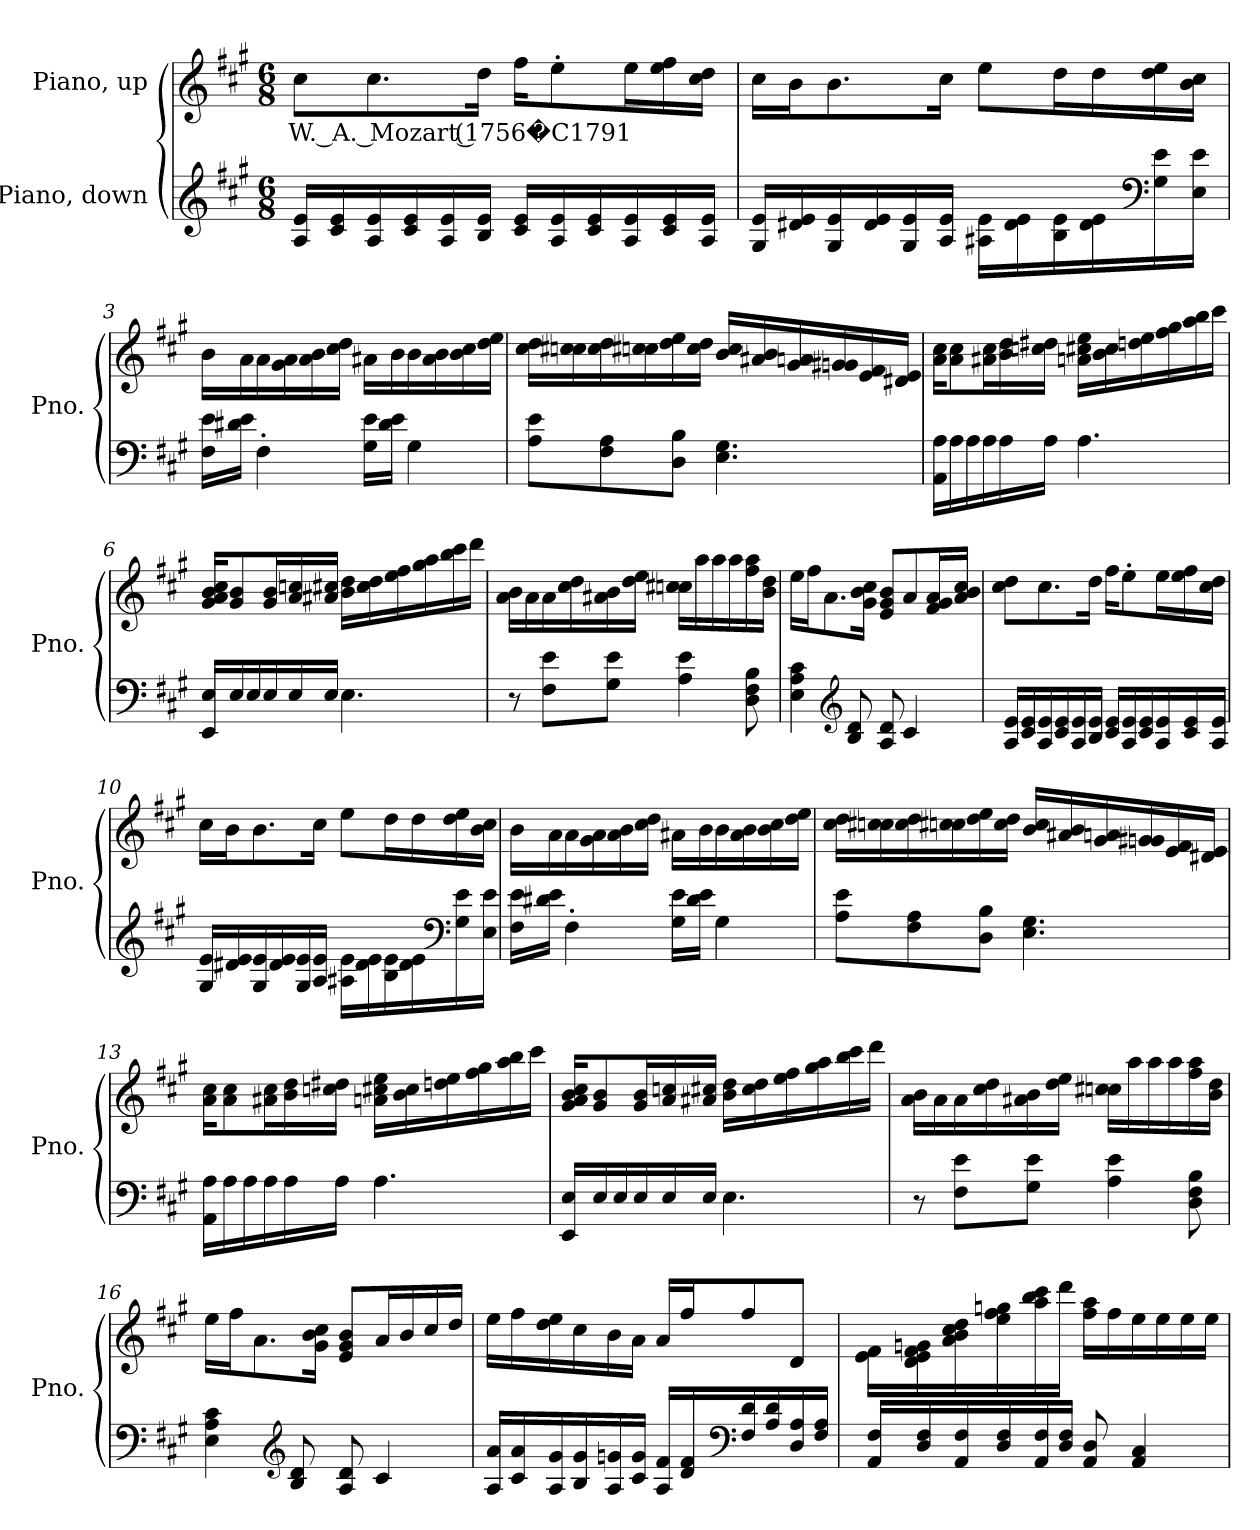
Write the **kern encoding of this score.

**kern	**kern	**text
*part2	*part1	*part1
*staff2	*staff1	*staff1
*I"Piano, down	*I"Piano, up	*
*I'Pno.	*I'Pno.	*
*clefG2	*clefG2	*
*k[f#c#g#]	*k[f#c#g#]	*
*M6/8	*M6/8	*
*MM26	*MM26	*
=1	=1	=1
!	!	!LO:LY:b
16A/ 16e/LL	8cc#\L	W. A. Mozart (1756�C1791
16c#/ 16e/	.	.
16A/ 16e/	8.cc#\	.
16c#/ 16e/	.	.
16A/ 16e/	.	.
16B/ 16e/JJ	16dd\Jk	.
16c#/ 16e/LL	16ff#\KL	.
16A/ 16e/	8ee'\	.
16c#/ 16e/	.	.
16A/ 16e/	16ee\L	.
16c#/ 16e/	16ee\ 16ff#\	.
16A/ 16e/JJ	16cc#\ 16dd\JJ	.
!!LO:LB:g=z
=2	=2	=2
16G#/ 16e/LL	16cc#\LL	.
16d#X/ 16e/	16b\J	.
16G#/ 16e/	8.b\	.
16d#/ 16e/	.	.
16G#/ 16e/	.	.
16A/ 16e/JJ	16cc#\Jk	.
16A#X\ 16e\LL	8ee\L	.
16d#\ 16e\	.	.
16B\ 16e\	16dd\L	.
16d#\ 16e\	16dd\	.
*clefF4	*	*
16G#\ 16e\	16dd\ 16ee\	.
16E\ 16e\JJ	16b\ 16cc#\JJ	.
=3	=3	=3
16F#\ 16e\LL	16b\LL	.
16d#X\ 16e\JJ	16a\	.
4F#'\	16a\	.
.	16g#\ 16a\	.
.	16a\ 16b\	.
.	16cc#\ 16dd\JJ	.
16G#\ 16e\LL	16a#X\LL	.
16d#\ 16e\JJ	16b\	.
4G#\	16b\	.
.	16a#\ 16b\	.
.	16b\ 16cc#\	.
.	16dd\ 16ee\JJ	.
!!LO:LB:g=z
=4	=4	=4
8A\ 8e\L	16cc#\ 16dd\LL	.
.	16ccn\ 16cc#X\	.
8F#\ 8A\	16cc#\ 16dd\	.
.	16ccn\ 16cc#X\	.
8D\ 8B\J	16dd\ 16ee\	.
.	16cc#\ 16dd\JJ	.
4.E\ 4.G#\	16b/ 16cc#/LL	.
.	16a#X/ 16b/	.
.	16g#/ 16an/	.
.	16gn/ 16g#X/	.
.	16e/ 16f#/	.
.	16d#X/ 16e/JJ	.
!!LO:LB:g=z
=5	=5	=5
16AA\ 16A\LL	16a\ 16cc#\KL	.
16A\	8a\ 8cc#\	.
16A\	.	.
16A\	16a#X\ 16cc#\L	.
16A\	16b\ 16dd\	.
16A\JJ	16ccn\ 16dd#X\JJ	.
4.A\	16an\ 16cc#X\ 16ee\LL	.
.	16b\ 16cc#\	.
.	16ddn\ 16ee\	.
.	16ff#\ 16gg#\	.
.	16aa\ 16bb\	.
.	16ccc#\JJ	.
=6	=6	=6
16EE/ 16E/LL	16g#/ 16a/ 16b/ 16cc#/KL	.
16E/	8g#/ 8b/	.
16E/	.	.
16E/	16g#/ 16b/L	.
16E/	16a/ 16ccn/	.
16E/JJ	16a#X/ 16cc#X/JJ	.
4.E\	16b\ 16dd\LL	.
.	16cc#\ 16dd\	.
.	16ee\ 16ff#\	.
.	16gg#\ 16aa\	.
.	16bb\ 16ccc#\	.
.	16ddd\JJ	.
!!LO:LB:g=z
=7	=7	=7
8r	16a\ 16b\LL	.
.	16a\	.
8F#\ 8e\L	16a\	.
.	16cc#\ 16dd\	.
8G#\ 8e\J	16a#X\ 16b\	.
.	16dd\ 16ee\JJ	.
4A\ 4e\	16ccn\ 16cc#X\LL	.
.	16aa\	.
.	16aa\	.
.	16aa\	.
8D\ 8F#\ 8B\	16ff#\ 16aa\	.
.	16b\ 16dd\JJ	.
=8	=8	=8
4E\ 4A\ 4c#\	16ee\LL	.
.	16ff#\J	.
.	8.a\	.
*clefG2	*	*
8B/ 8d/	.	.
.	16g#\ 16b\ 16cc#\Jk	.
8A/ 8d/	8e/ 8g#/ 8b/L	.
4c#/	8a/	.
.	16f#/ 16g#/ 16a/L	.
.	16a/ 16b/ 16cc#/JJ	.
!!LO:LB:g=z
=9	=9	=9
16A/ 16e/LL	8cc#\ 8dd\L	.
16c#/ 16e/	.	.
16A/ 16e/	8.cc#\	.
16c#/ 16e/	.	.
16A/ 16e/	.	.
16B/ 16e/JJ	16dd\Jk	.
16c#/ 16e/LL	16ff#\KL	.
16A/ 16e/	8ee'\	.
16c#/ 16e/	.	.
16A/ 16e/	16ee\L	.
16c#/ 16e/	16ee\ 16ff#\	.
16A/ 16e/JJ	16cc#\ 16dd\JJ	.
=10	=10	=10
16G#/ 16e/LL	16cc#\LL	.
16d#X/ 16e/	16b\J	.
16G#/ 16e/	8.b\	.
16d#/ 16e/	.	.
16G#/ 16e/	.	.
16A/ 16e/JJ	16cc#\Jk	.
16A#X\ 16e\LL	8ee\L	.
16d#\ 16e\	.	.
16B\ 16e\	16dd\L	.
16d#\ 16e\	16dd\	.
*clefF4	*	*
16G#\ 16e\	16dd\ 16ee\	.
16E\ 16e\JJ	16b\ 16cc#\JJ	.
!!LO:PB:g=z
=11	=11	=11
16F#\ 16e\LL	16b\LL	.
16d#X\ 16e\JJ	16a\	.
4F#'\	16a\	.
.	16g#\ 16a\	.
.	16a\ 16b\	.
.	16cc#\ 16dd\JJ	.
16G#\ 16e\LL	16a#X\LL	.
16d#\ 16e\JJ	16b\	.
4G#\	16b\	.
.	16a#\ 16b\	.
.	16b\ 16cc#\	.
.	16dd\ 16ee\JJ	.
!!LO:LB:g=z
=12	=12	=12
8A\ 8e\L	16cc#\ 16dd\LL	.
.	16ccn\ 16cc#X\	.
8F#\ 8A\	16cc#\ 16dd\	.
.	16ccn\ 16cc#X\	.
8D\ 8B\J	16dd\ 16ee\	.
.	16cc#\ 16dd\JJ	.
4.E\ 4.G#\	16b/ 16cc#/LL	.
.	16a#X/ 16b/	.
.	16g#/ 16an/	.
.	16gn/ 16g#X/	.
.	16e/ 16f#/	.
.	16d#X/ 16e/JJ	.
!!LO:LB:g=z
=13	=13	=13
16AA\ 16A\LL	16a\ 16cc#\KL	.
16A\	8a\ 8cc#\	.
16A\	.	.
16A\	16a#X\ 16cc#\L	.
16A\	16b\ 16dd\	.
16A\JJ	16ccn\ 16dd#X\JJ	.
4.A\	16an\ 16cc#X\ 16ee\LL	.
.	16b\ 16cc#\	.
.	16ddn\ 16ee\	.
.	16ff#\ 16gg#\	.
.	16aa\ 16bb\	.
.	16ccc#\JJ	.
=14	=14	=14
16EE/ 16E/LL	16g#/ 16a/ 16b/ 16cc#/KL	.
16E/	8g#/ 8b/	.
16E/	.	.
16E/	16g#/ 16b/L	.
16E/	16a/ 16ccn/	.
16E/JJ	16a#X/ 16cc#X/JJ	.
4.E\	16b\ 16dd\LL	.
.	16cc#\ 16dd\	.
.	16ee\ 16ff#\	.
.	16gg#\ 16aa\	.
.	16bb\ 16ccc#\	.
.	16ddd\JJ	.
!!LO:LB:g=z
=15	=15	=15
8r	16a\ 16b\LL	.
.	16a\	.
8F#\ 8e\L	16a\	.
.	16cc#\ 16dd\	.
8G#\ 8e\J	16a#X\ 16b\	.
.	16dd\ 16ee\JJ	.
4A\ 4e\	16ccn\ 16cc#X\LL	.
.	16aa\	.
.	16aa\	.
.	16aa\	.
8D\ 8F#\ 8B\	16ff#\ 16aa\	.
.	16b\ 16dd\JJ	.
=16	=16	=16
4E\ 4A\ 4c#\	16ee\LL	.
.	16ff#\J	.
.	8.a\	.
*clefG2	*	*
8B/ 8d/	.	.
.	16g#\ 16b\ 16cc#\Jk	.
8A/ 8d/	8e/ 8g#/ 8b/L	.
4c#/	16a/L	.
.	16b/	.
.	16cc#/	.
.	16dd/JJ	.
!!LO:LB:g=z
=17	=17	=17
16A/ 16a/LL	16ee\LL	.
16c#/ 16a/	16ff#\	.
16A/ 16g#/	16dd\ 16ee\	.
16B/ 16g#/	16cc#\	.
16A/ 16gn/	16b\	.
16c#/ 16g/JJ	16a\JJ	.
16A/ 16f#/LL	16a/LL	.
16d/ 16f#/	16ff#/J	.
*clefF4	*	*
16F#/ 16d/	8ff#/	.
16A/ 16d/	.	.
16D/ 16A/	8d/J	.
16F#/ 16A/JJ	.	.
=18	=18	=18
16AA/ 16F#/LL	16e\ 16f#\LL	.
16D/ 16F#/	16d\ 16e\ 16f#\ 16gn\	.
16AA/ 16F#/	16a\ 16b\ 16cc#\ 16dd\	.
16D/ 16F#/	16ee\ 16ff#\ 16ggn\	.
16AA/ 16F#/	16aa\ 16bb\ 16ccc#\	.
16D/ 16F#/JJ	16ddd\JJ	.
8AA/ 8D/	16ff#\ 16aa\LL	.
.	16ff#\	.
4AA/ 4C#/	16ee\	.
.	16ee\	.
.	16ee\	.
.	16ee\JJ	.
=	=	=
*-	*-	*-
